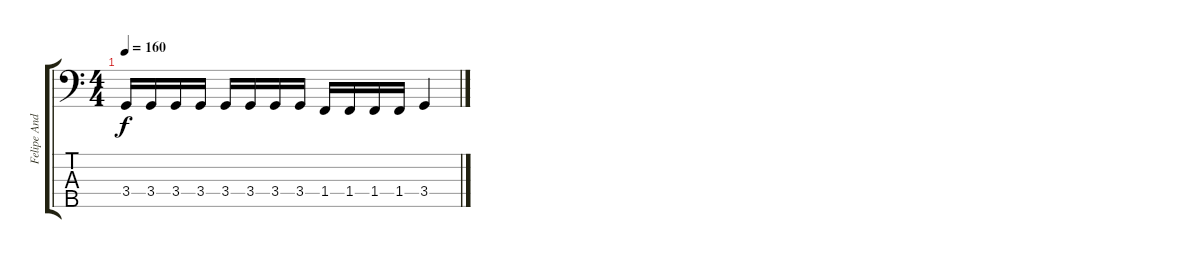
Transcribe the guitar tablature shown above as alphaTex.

\track ("Felipe Andreoli" "Felipe And") {instrument electricbassfinger}
\staff {score tabs}
\tuning (G2 D2 A1 E1 B0) {hide}
\ts (4 4)
\tempo 160
\clef f4
\ks c
3.4.16{dy f} 3.4.16 3.4.16 3.4.16 3.4.16 3.4.16 3.4.16 3.4.16 1.4.16 1.4.16 1.4.16 1.4.16 3.4.4
